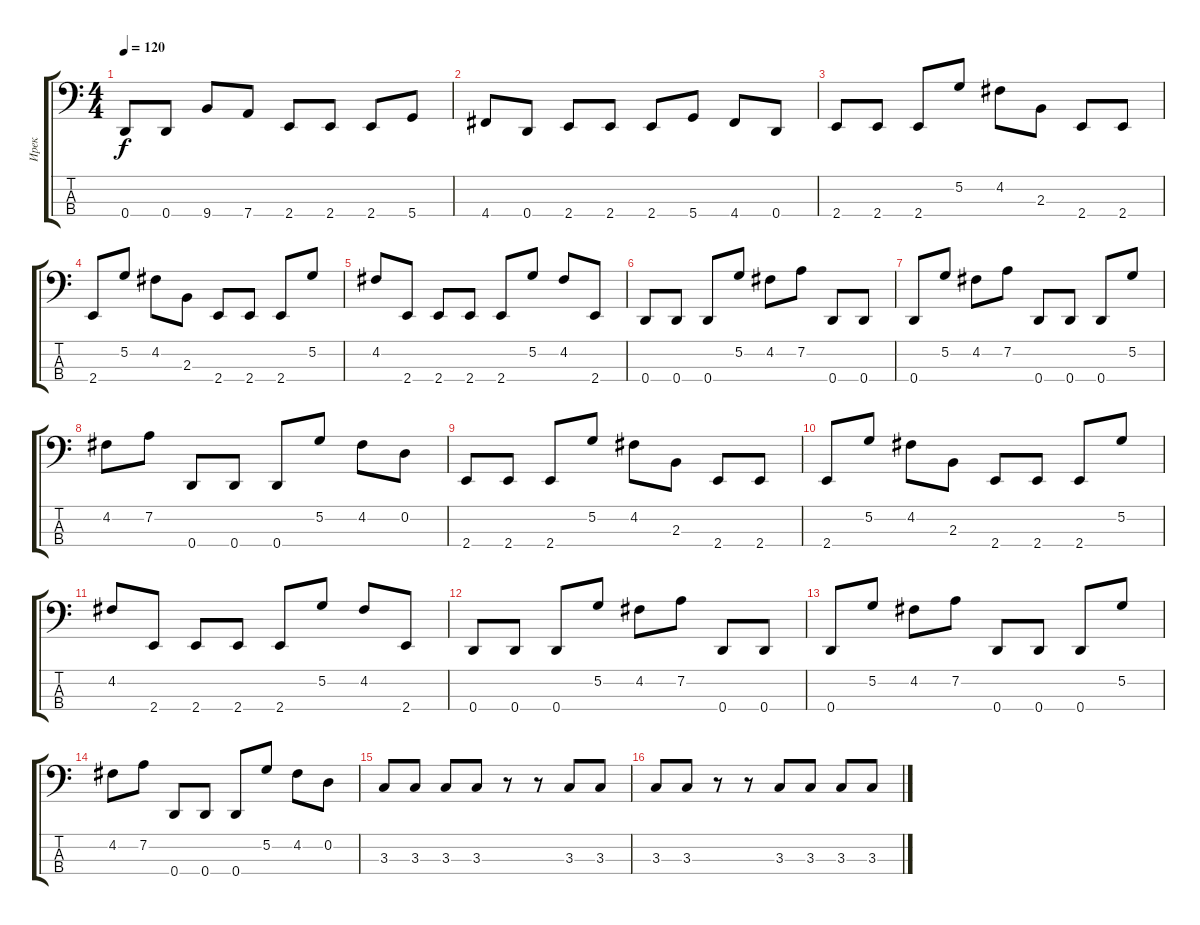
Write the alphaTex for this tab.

\track ("Ирек" "Ирек") {instrument electricbassfinger}
\staff {score tabs}
\tuning (G2 D2 A1 D1) {hide}
\ts (4 4)
\tempo 120
\clef f4
\ks c
0.4.8{dy f} 0.4.8 9.4.8 7.4.8 2.4.8 2.4.8 2.4.8 5.4.8 |
4.4.8 0.4.8 2.4.8 2.4.8 2.4.8 5.4.8 4.4.8 0.4.8 |
2.4.8 2.4.8 2.4.8 5.2.8 4.2.8 2.3.8 2.4.8 2.4.8 |
2.4.8 5.2.8 4.2.8 2.3.8 2.4.8 2.4.8 2.4.8 5.2.8 |
4.2.8 2.4.8 2.4.8 2.4.8 2.4.8 5.2.8 4.2.8 2.4.8 |
0.4.8 0.4.8 0.4.8 5.2.8 4.2.8 7.2.8 0.4.8 0.4.8 |
0.4.8 5.2.8 4.2.8 7.2.8 0.4.8 0.4.8 0.4.8 5.2.8 |
4.2.8 7.2.8 0.4.8 0.4.8 0.4.8 5.2.8 4.2.8 0.2.8 |
2.4.8 2.4.8 2.4.8 5.2.8 4.2.8 2.3.8 2.4.8 2.4.8 |
2.4.8 5.2.8 4.2.8 2.3.8 2.4.8 2.4.8 2.4.8 5.2.8 |
4.2.8 2.4.8 2.4.8 2.4.8 2.4.8 5.2.8 4.2.8 2.4.8 |
0.4.8 0.4.8 0.4.8 5.2.8 4.2.8 7.2.8 0.4.8 0.4.8 |
0.4.8 5.2.8 4.2.8 7.2.8 0.4.8 0.4.8 0.4.8 5.2.8 |
4.2.8 7.2.8 0.4.8 0.4.8 0.4.8 5.2.8 4.2.8 0.2.8 |
3.3.8 3.3.8 3.3.8 3.3.8 r.8 r.8 3.3.8 3.3.8 |
3.3.8 3.3.8 r.8 r.8 3.3.8 3.3.8 3.3.8 3.3.8
